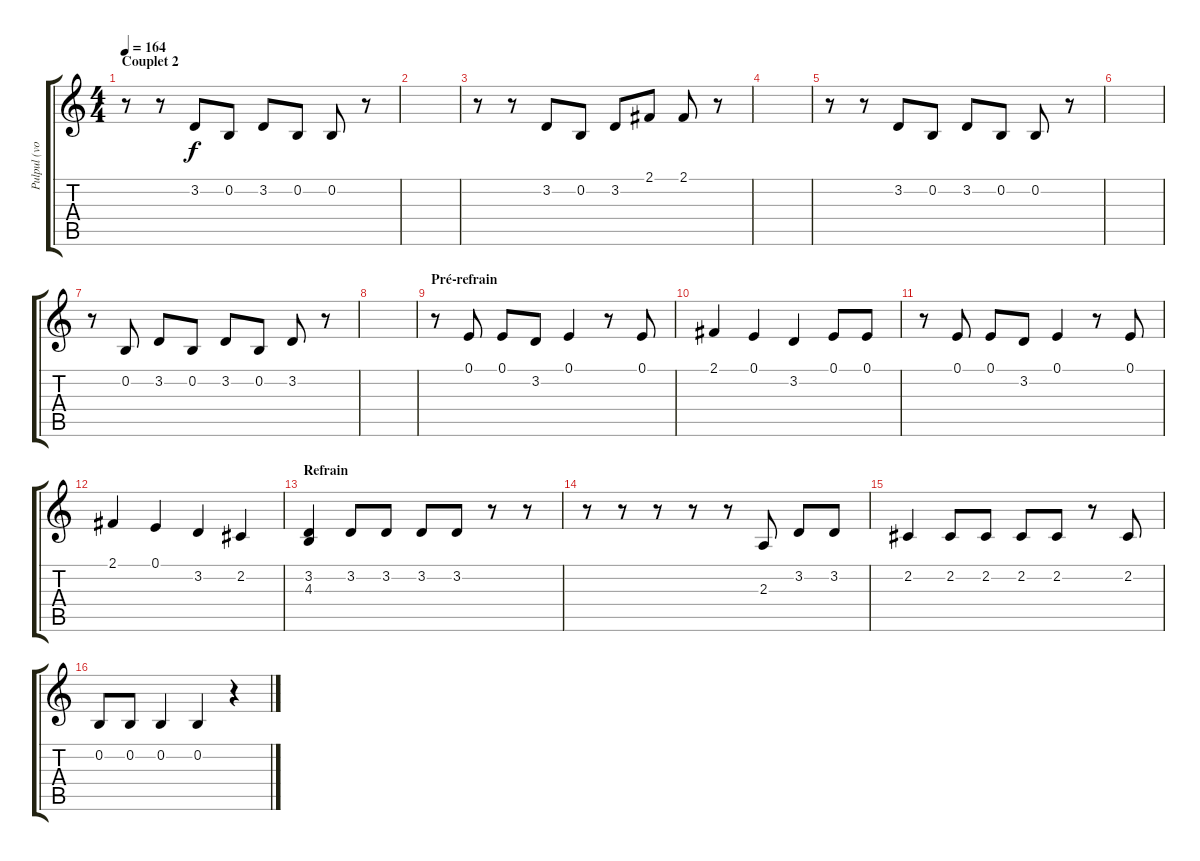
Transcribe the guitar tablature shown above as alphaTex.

\track ("Pulpul (voix)" "Pulpul (vo") {instrument clarinet}
\staff {score tabs}
\tuning (E4 B3 G3 D3 A2 E2) {hide}
\ts (4 4)
\section ("" "Couplet 2")
\tempo 164
\clef g2
\ks c
r.8{dy f} r.8 3.2.8 0.2.8 3.2.8 0.2.8 0.2.8 r.8 |
|
r.8 r.8 3.2.8 0.2.8 3.2.8 2.1.8 2.1.8 r.8 |
|
r.8 r.8 3.2.8 0.2.8 3.2.8 0.2.8 0.2.8 r.8 |
|
r.8 0.2.8 3.2.8 0.2.8 3.2.8 0.2.8 3.2.8 r.8 |
|
\section ("" "Pré-refrain")
r.8 0.1.8 0.1.8 3.2.8 0.1.4 r.8 0.1.8 |
2.1.4 0.1.4 3.2.4 0.1.8 0.1.8 |
r.8 0.1.8 0.1.8 3.2.8 0.1.4 r.8 0.1.8 |
2.1.4 0.1.4 3.2.4 2.2.4 |
\section ("" "Refrain")
(3.2 4.3).4 3.2.8 3.2.8 3.2.8 3.2.8 r.8 r.8 |
r.8 r.8 r.8 r.8 r.8 2.3.8 3.2.8 3.2.8 |
2.2.4 2.2.8 2.2.8 2.2.8 2.2.8 r.8 2.2.8 |
0.2.8 0.2.8 0.2.4 0.2.4 r.4
